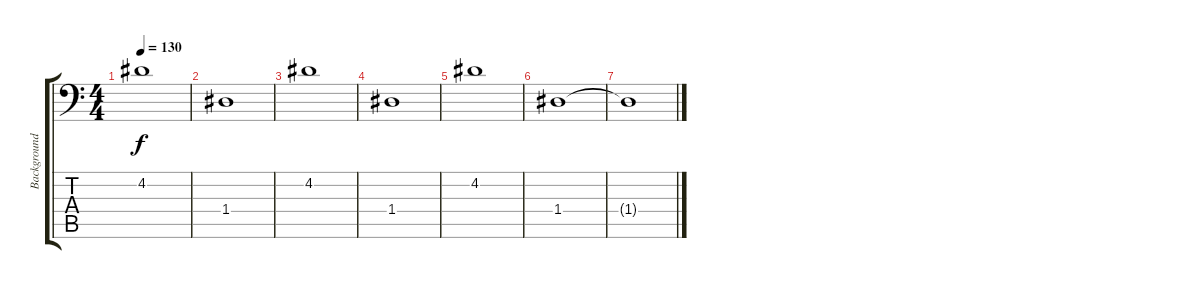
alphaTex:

\track ("Background I" "Background") {instrument lead3calliope}
\staff {score tabs}
\tuning (E4 B3 G3 D3 A2 E1) {hide}
\ts (4 4)
\tempo 130
\clef f4
\ks c
4.2.1{dy f volume 7} |
1.4.1 |
4.2.1{volume 7} |
1.4.1 |
4.2.1{volume 7} |
1.4.1 |
1.4{t}.1
